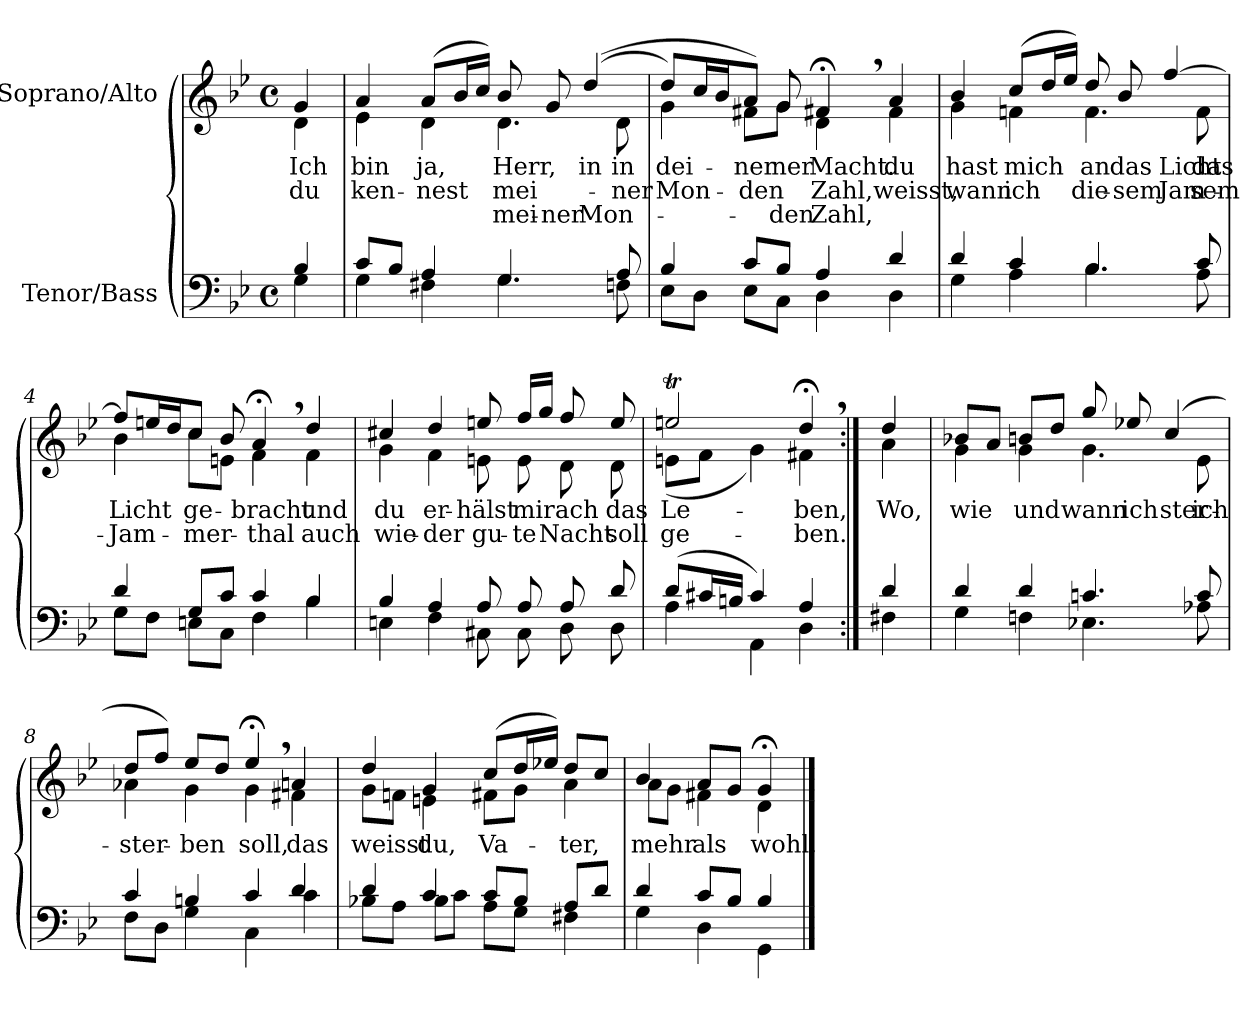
**kern	**kern	**text	**text	**text
*part2	*part1	*part1	*part1	*part1
*staff2	*staff1	*staff1	*staff1	*staff1
*I"Tenor/Bass	*I"Soprano/Alto	*	*	*
*clefF4	*clefG2	*	*	*
*k[b-e-]	*k[b-e-]	*	*	*
*M4/4	*M4/4	*	*	*
*met(c)	*met(c)	*	*	*
=	=	=	=	=
*^	*	*	*	*
!	!	!	!LO:LY:b	!LO:LY:b	!
*	*	*^	*	*	*
4B-/	4G\	4g/	4d\	Ich	du	.
=1	=1	=1	=1	=1	=1	=1
!	!	!	!	!LO:LY:b	!LO:LY:b	!
8c/L	4G\	4a/	4e-\	bin	ken-	.
8B-/J	.	.	.	.	.	.
!	!	!	!	!LO:LY:b	!LO:LY:b	!
4A/	4F#X\	(8a/L	4d\	ja,	-nest	.
.	.	16b-/L	.	.	.	.
.	.	16cc/JJ)	.	.	.	.
!	!	!	!	!LO:LY:b	!LO:LY:b	!LO:LY:a
4.G/	4.G\	8b-/	4.d\	Herr,	mei-	mei-
!	!	!	!	!	!	!LO:LY:a
.	.	8g/	.	.	.	-ner
!	!	!	!	!LO:LY:a	!	!LO:LY:a
.	.	((4dd/	.	in	.	Mon-
!	!	!	!	!LO:LY:b	!LO:LY:b	!
8A/	8Fn\	.	8d\	in	ner	.
=2	=2	=2	=2	=2	=2	=2
!	!	!	!	!LO:LY:a	!	!
!	!	!	!	!LO:LY:b	!LO:LY:b	!
4B-/	8E-\L	8dd/L)	4g\	dei-	Mon-	.
.	8D\J	16cc/L	.	.	.	.
.	.	16b-/J	.	.	.	.
!	!	!	!	!LO:LY:b	!LO:LY:b	!
8c/L	8E-\L	8a/J)	8f#X\L	-ner	-den	.
!	!	!	!	!LO:LY:a	!	!LO:LY:a
8B-/J	8C\J	8g/	8g\J	-ner	.	-den
!	!	!	!	!LO:LY:a	!	!LO:LY:a
!	!	!	!	!LO:LY:b	!LO:LY:b	!
4A/	4D\	4f#X;<,/	4d\	Macht.	Zahl,	Zahl,
!	!	!	!	!LO:LY:b	!LO:LY:b	!
4d/	4D\	4a/	4f#\	du	weisst,	.
=3	=3	=3	=3	=3	=3	=3
!	!	!	!	!LO:LY:b	!LO:LY:b	!
4d/	4G\	4b-/	4g\	hast	wann	.
!	!	!	!	!LO:LY:b	!LO:LY:b	!
4c/	4A\	(8cc/L	4fn\	mich	ich	.
.	.	16dd/L	.	.	.	.
.	.	16ee-/JJ)	.	.	.	.
!	!	!	!	!LO:LY:a	!LO:LY:a	!
!	!	!	!	!LO:LY:b	!LO:LY:b	!
4.B-/	4.B-\	8dd/	4.f\	an	die-	.
!	!	!	!	!LO:LY:a	!LO:LY:a	!
.	.	8b-/	.	das	-sem	.
!	!	!	!	!LO:LY:a	!LO:LY:a	!
.	.	[4ff/	.	Licht	Jam-	.
!	!	!	!	!LO:LY:b	!LO:LY:b	!
8c/	8A\	.	8f\	das	-sem	.
!!LO:LB:g=z	!!
=4	=4	=4	=4	=4	=4	=4
!	!	!	!	!LO:LY:b	!LO:LY:b	!
4d/	8G\L	8ff/L]	4b-\	Licht	-Jam-	.
.	8F\J	16een/L	.	.	.	.
.	.	16dd/J	.	.	.	.
!	!	!	!	!LO:LY:b	!LO:LY:b	!
8G/L	8En\L	8cc/J	8cc\L	ge-	-mer-	.
8c/J	8C\J	8b-/	8en\J	.	.	.
!	!	!	!	!LO:LY:b	!LO:LY:b	!
4c/	4F\	4a;<,/	4f\	-bracht	-thal	.
!	!	!	!	!LO:LY:b	!LO:LY:b	!
4B-/	4B-\	4dd/	4f\	und	auch	.
=5	=5	=5	=5	=5	=5	=5
!	!	!	!	!LO:LY:b	!LO:LY:b	!
4B-/	4En\	4cc#X/	4g\	du	wie-	.
!	!	!	!	!LO:LY:b	!LO:LY:b	!
4A/	4F\	4dd/	4f\	er-	-der	.
!	!	!	!	!LO:LY:b	!LO:LY:b	!
8A/	8C#X\	8een/	8en\	-hälst	gu-	.
!	!	!	!	!LO:LY:b	!LO:LY:b	!
8A/	8C#\	16ff/LL	8e\	mir	-te	.
.	.	16gg/JJ	.	.	.	.
!	!	!	!	!LO:LY:b	!LO:LY:b	!
8A/	8D\	8ff/	8d\	ach	Nacht	.
!	!	!	!	!LO:LY:b	!LO:LY:b	!
8d/	8D\	8ee/	8d\	das	soll	.
=6	=6	=6	=6	=6	=6	=6
!	!	!	!	!LO:LY:b	!LO:LY:b	!
(8d/L	4A\	2eent/	(8en\L	Le-	ge-	.
16c#X/L	.	.	8f\J	.	.	.
16Bn/JJ	.	.	.	.	.	.
4c#/)	4AA\	.	4g\)	.	.	.
!	!	!	!	!LO:LY:b	!LO:LY:b	!
4A/	4D\	4dd;<,/	4f#X\	ben,	-ben.	.
!!LO:LB:g=z	!!
=6X1:|!	=6X1:|!	=6X1:|!	=6X1:|!	=6X1:|!	=6X1:|!	=6X1:|!
!	!	!	!	!LO:LY:b	!	!
4d/	4F#X\	4dd/	4a\	Wo,	.	.
=7	=7	=7	=7	=7	=7	=7
!	!	!	!	!LO:LY:b	!	!
4d/	4G\	8b-X/L	4g\	wie	.	.
.	.	8a/J	.	.	.	.
!	!	!	!	!LO:LY:b	!	!
4d/	4Fn\	8bn/L	4g\	und	.	.
.	.	8dd/J	.	.	.	.
!	!	!	!	!LO:LY:b	!	!
4.cn/	4.E-X\	8gg/	4.g\	wann	.	.
!	!	!	!	!LO:LY:a	!	!
.	.	8ee-X/	.	ich	.	.
!	!	!	!	!LO:LY:a	!	!
.	.	(4cc/	.	ster-	.	.
!	!	!	!	!LO:LY:b	!	!
8c/	8A-X\	.	8e-\	ich	.	.
=8	=8	=8	=8	=8	=8	=8
!	!	!	!	!LO:LY:b	!	!
4c/	8F\L	8dd/L	4a-X\	ster-	.	.
.	8D\J	8ff/J)	.	.	.	.
!	!	!	!	!LO:LY:a	!	!
!	!	!	!	!LO:LY:b	!	!
4Bn/	4G\	8ee-/L	4g\	-ben	.	.
.	.	8dd/J	.	.	.	.
!	!	!	!	!LO:LY:a	!	!
!	!	!	!	!LO:LY:b	!	!
4c/	4C\	4ee-;<,/	4g\	soll,	.	.
!	!	!	!	!LO:LY:b	!	!
4d/	4c\	4an/	4f#X\	das	.	.
=9	=9	=9	=9	=9	=9	=9
!	!	!	!	!LO:LY:b	!	!
4d/	8B-X\L	4dd/	8g\L	weisst	.	.
.	8A\J	.	8fn\J	.	.	.
!	!	!	!	!LO:LY:b	!	!
4c/	8B-\L	4g/	4en\	du,	.	.
.	8c\J	.	.	.	.	.
!	!	!	!	!LO:LY:b	!	!
8c/L	8A\L	(8cc/L	8f#X\L	Va-	.	.
8B-/J	8G\J	16dd/L	8g\J	.	.	.
.	.	16ee-X/JJ)	.	.	.	.
!	!	!	!	!LO:LY:b	!	!
8A/L	4F#X\	8dd/L	4a\	-ter,	.	.
8d/J	.	8cc/J	.	.	.	.
=10	=10	=10	=10	=10	=10	=10
!	!	!	!	!LO:LY:b	!	!
4d/	4G\	4b-/	8a\L	mehr	.	.
.	.	.	8g\J	.	.	.
!	!	!	!	!LO:LY:b	!	!
8c/L	4D\	8a/L	4f#X\	als	.	.
8B-/J	.	8g/J	.	.	.	.
!	!	!	!	!LO:LY:b	!	!
4B-/	4GG\	4g;</	4d\	wohl.	.	.
*v	*v	*	*	*	*	*
*	*v	*v	*	*	*
==	==	==	==	==
*-	*-	*-	*-	*-
